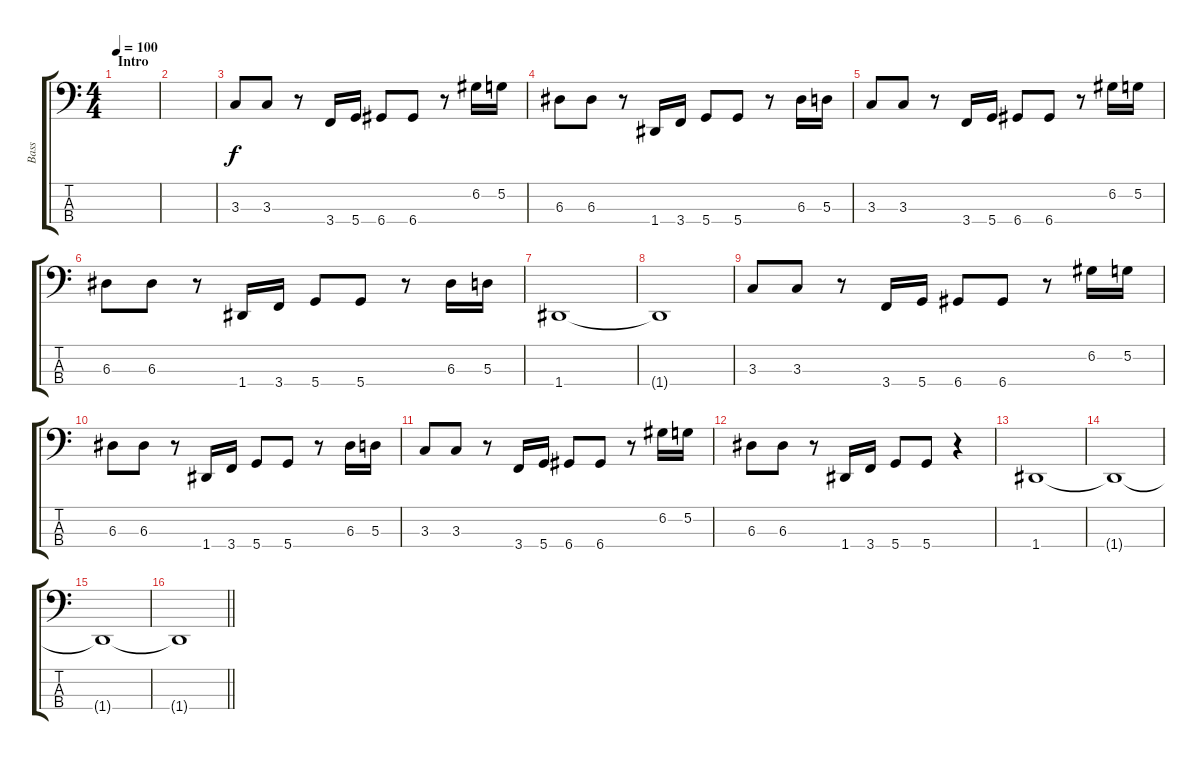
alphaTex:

\track ("Bass" "Bass") {instrument electricbassfinger}
\staff {score tabs}
\tuning (G2 D2 A1 D1) {hide}
\ts (4 4)
\section ("" "Intro")
\tempo 100
\clef f4
\ks c
|
|
3.3.8 3.3.8 r.8 3.4.16 5.4.16 6.4.8 6.4.8 r.8 6.2.16 5.2.16 |
6.3.8 6.3.8 r.8 1.4.16 3.4.16 5.4.8 5.4.8 r.8 6.3.16 5.3.16 |
3.3.8 3.3.8 r.8 3.4.16 5.4.16 6.4.8 6.4.8 r.8 6.2.16 5.2.16 |
6.3.8 6.3.8 r.8 1.4.16 3.4.16 5.4.8 5.4.8 r.8 6.3.16 5.3.16 |
1.4.1{volume 1} |
1.4{t}.1 |
3.3.8{volume 13} 3.3.8 r.8 3.4.16 5.4.16 6.4.8 6.4.8 r.8 6.2.16 5.2.16 |
6.3.8 6.3.8 r.8 1.4.16 3.4.16 5.4.8 5.4.8 r.8 6.3.16 5.3.16 |
3.3.8 3.3.8 r.8 3.4.16 5.4.16 6.4.8 6.4.8 r.8 6.2.16 5.2.16 |
6.3.8 6.3.8 r.8 1.4.16 3.4.16 5.4.8 5.4.8 r.4 |
1.4.1 |
1.4{t}.1 |
1.4{t}.1 |
\barLineRight lightlight
1.4{t}.1
